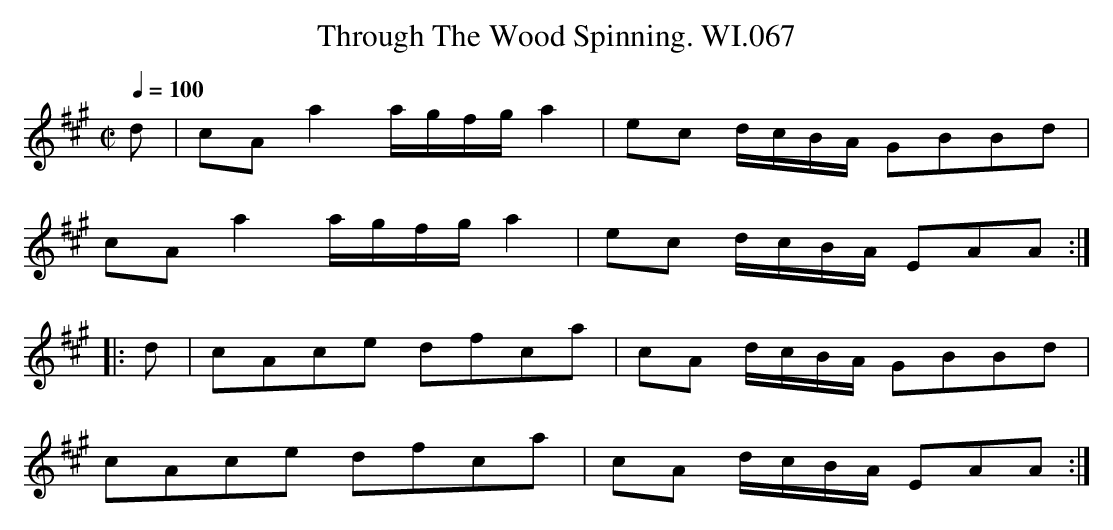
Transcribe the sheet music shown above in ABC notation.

X:1
T:Through The Wood Spinning. WI.067
M:C|
L:1/8
Q:1/4=100
K:A
d|cAa2 a/g/f/g/ a2|ec d/c/B/A/ GBBd|
cAa2 a/g/f/g/ a2|ec d/c/B/A/ EAA:|
|:d|cAce dfca|cA d/c/B/A/ GBBd|
cAce dfca|cA d/c/B/A/ EAA:|
